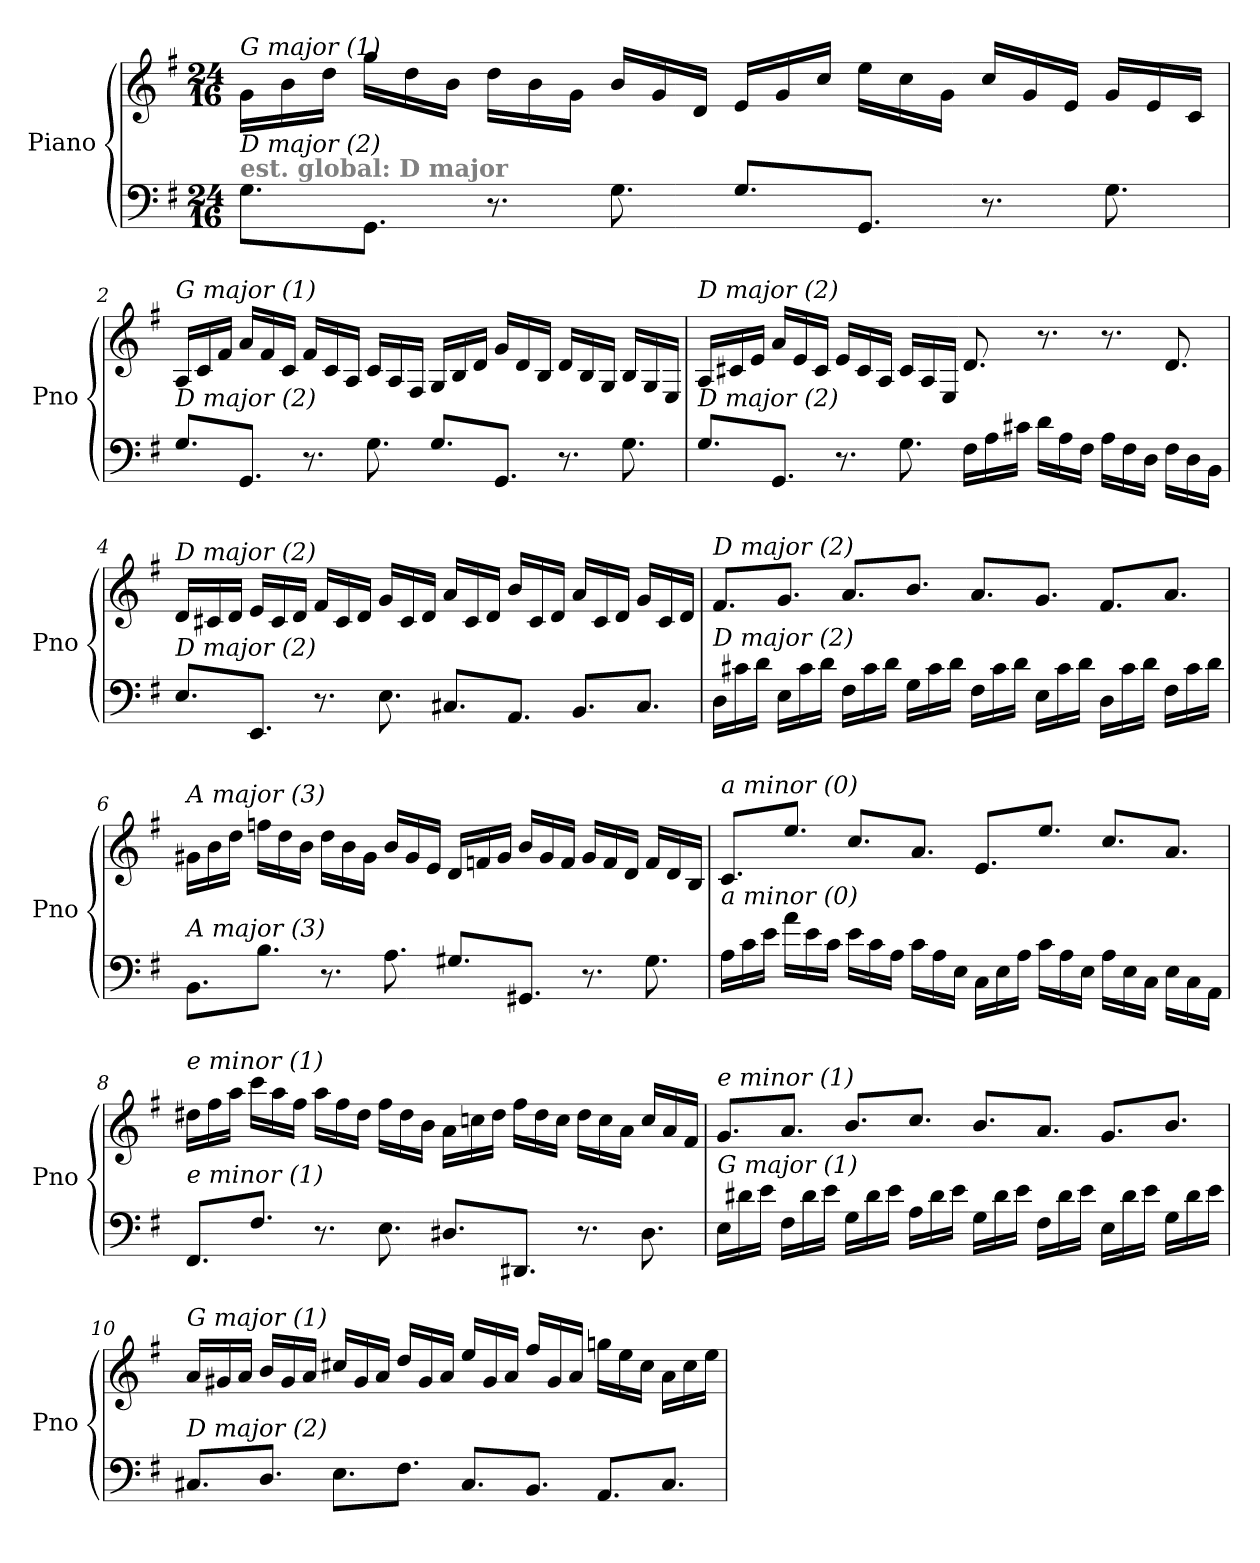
**kern	**kern
*part1	*part1
*staff2	*staff1
*I"Piano	*
*I'Pno	*
*clefF4	*clefG2
*k[f#]	*k[f#]
*G:	*G:
*M24/16	*M24/16
=1	=1
!	!LO:TX:i:t=G major (1)
!LO:TX:a:B:color=#808080:t=est. global&colon; D major	!
!LO:TX:i:t=D major (2)	!
8.G\L	16g\LL
.	16b\
.	16dd\JJ
8.GG\J	16gg\LL
.	16dd\
.	16b\JJ
8.r	16dd\LL
.	16b\
.	16g\JJ
8.G\	16b/LL
.	16g/
.	16d/JJ
8.G/L	16e/LL
.	16g/
.	16cc/JJ
8.GG/J	16ee\LL
.	16cc\
.	16g\JJ
8.r	16cc/LL
.	16g/
.	16e/JJ
8.G\	16g/LL
.	16e/
.	16c/JJ
!!LO:LB:g=z
=2	=2
!	!LO:TX:i:t=G major (1)
!LO:TX:i:t=D major (2)	!
8.G/L	16A/LL
.	16c/
.	16f#/JJ
8.GG/J	16a/LL
.	16f#/
.	16c/JJ
8.r	16f#/LL
.	16c/
.	16A/JJ
8.G\	16c/LL
.	16A/
.	16F#/JJ
8.G/L	16G/LL
.	16B/
.	16d/JJ
8.GG/J	16g/LL
.	16d/
.	16B/JJ
8.r	16d/LL
.	16B/
.	16G/JJ
8.G\	16B/LL
.	16G/
.	16E/JJ
!!LO:LB:g=z
=3	=3
!	!LO:TX:i:t=D major (2)
!LO:TX:i:t=D major (2)	!
8.G/L	16A/LL
.	16c#X/
.	16e/JJ
8.GG/J	16a/LL
.	16e/
.	16c#/JJ
8.r	16e/LL
.	16c#/
.	16A/JJ
8.G\	16c#/LL
.	16A/
.	16E/JJ
16F#\LL	8.d/
16A\	.
16c#X\JJ	.
16d\LL	8.r
16A\	.
16F#\JJ	.
16A\LL	8.r
16F#\	.
16D\JJ	.
16F#\LL	8.d/
16D\	.
16BB\JJ	.
!!LO:LB:g=z
=4	=4
!	!LO:TX:i:t=D major (2)
!LO:TX:i:t=D major (2)	!
8.E/L	16d/LL
.	16c#X/
.	16d/JJ
8.EE/J	16e/LL
.	16c#/
.	16d/JJ
8.r	16f#/LL
.	16c#/
.	16d/JJ
8.E\	16g/LL
.	16c#/
.	16d/JJ
8.C#X/L	16a/LL
.	16c#/
.	16d/JJ
8.AA/J	16b/LL
.	16c#/
.	16d/JJ
8.BB/L	16a/LL
.	16c#/
.	16d/JJ
8.C#/J	16g/LL
.	16c#/
.	16d/JJ
!!LO:LB:g=z
=5	=5
!	!LO:TX:i:t=D major (2)
!LO:TX:i:t=D major (2)	!
16D\LL	8.f#/L
16c#X\	.
16d\JJ	.
16E\LL	8.g/J
16c#\	.
16d\JJ	.
16F#\LL	8.a/L
16c#\	.
16d\JJ	.
16G\LL	8.b/J
16c#\	.
16d\JJ	.
16F#\LL	8.a/L
16c#\	.
16d\JJ	.
16E\LL	8.g/J
16c#\	.
16d\JJ	.
16D\LL	8.f#/L
16c#\	.
16d\JJ	.
16F#\LL	8.a/J
16c#\	.
16d\JJ	.
!!LO:PB:g=z
=6	=6
!	!LO:TX:i:t=A major (3)
!LO:TX:i:t=A major (3)	!
8.BB\L	16g#X\LL
.	16b\
.	16dd\JJ
8.B\J	16ffn\LL
.	16dd\
.	16b\JJ
8.r	16dd\LL
.	16b\
.	16g#\JJ
8.A\	16b/LL
.	16g#/
.	16e/JJ
8.G#X/L	16d/LL
.	16fn/
.	16g#/JJ
8.GG#X/J	16b/LL
.	16g#/
.	16f/JJ
8.r	16g#/LL
.	16f/
.	16d/JJ
8.G#\	16f/LL
.	16d/
.	16B/JJ
!!LO:LB:g=z
=7	=7
!	!LO:TX:i:t=a minor (0)
!LO:TX:i:t=a minor (0)	!
16A\LL	8.c/L
16c\	.
16e\JJ	.
16a\LL	8.ee/J
16e\	.
16c\JJ	.
16e\LL	8.cc/L
16c\	.
16A\JJ	.
16c\LL	8.a/J
16A\	.
16E\JJ	.
16C\LL	8.e/L
16E\	.
16A\JJ	.
16c\LL	8.ee/J
16A\	.
16E\JJ	.
16A\LL	8.cc/L
16E\	.
16C\JJ	.
16E\LL	8.a/J
16C\	.
16AA\JJ	.
!!LO:LB:g=z
=8	=8
!	!LO:TX:i:t=e minor (1)
!LO:TX:i:t=e minor (1)	!
8.FF#/L	16dd#X\LL
.	16ff#\
.	16aa\JJ
8.F#/J	16ccc\LL
.	16aa\
.	16ff#\JJ
8.r	16aa\LL
.	16ff#\
.	16dd#\JJ
8.E\	16ff#\LL
.	16dd#\
.	16b\JJ
8.D#X/L	16a\LL
.	16ccn\
.	16dd#\JJ
8.DD#X/J	16ff#\LL
.	16dd#\
.	16cc\JJ
8.r	16dd#\LL
.	16cc\
.	16a\JJ
8.D#\	16cc/LL
.	16a/
.	16f#/JJ
!!LO:LB:g=z
=9	=9
!	!LO:TX:i:t=e minor (1)
!LO:TX:i:t=G major (1)	!
16E\LL	8.g/L
16d#X\	.
16e\JJ	.
16F#\LL	8.a/J
16d#\	.
16e\JJ	.
16G\LL	8.b/L
16d#\	.
16e\JJ	.
16A\LL	8.cc/J
16d#\	.
16e\JJ	.
16G\LL	8.b/L
16d#\	.
16e\JJ	.
16F#\LL	8.a/J
16d#\	.
16e\JJ	.
16E\LL	8.g/L
16d#\	.
16e\JJ	.
16G\LL	8.b/J
16d#\	.
16e\JJ	.
!!LO:LB:g=z
=10	=10
!	!LO:TX:i:t=G major (1)
!LO:TX:i:t=D major (2)	!
8.C#X/L	16a/LL
.	16g#X/
.	16a/JJ
8.D/J	16b/LL
.	16g#/
.	16a/JJ
8.E\L	16cc#X/LL
.	16g#/
.	16a/JJ
8.F#\J	16dd/LL
.	16g#/
.	16a/JJ
8.C#/L	16ee/LL
.	16g#/
.	16a/JJ
8.BB/J	16ff#/LL
.	16g#/
.	16a/JJ
8.AA/L	16ggn\LL
.	16ee\
.	16cc#\JJ
8.C#/J	16a\LL
.	16cc#\
.	16ee\JJ
=	=
*-	*-
